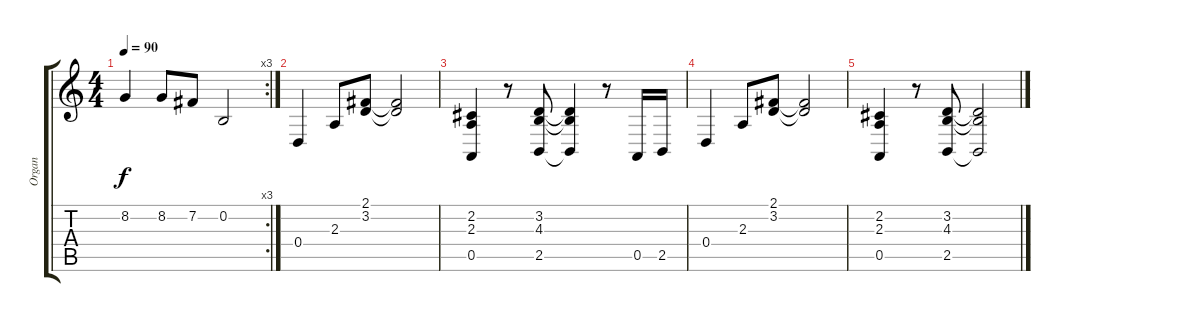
\track ("Organ" "Organ") {instrument drawbarorgan}
\staff {score tabs}
\tuning (E4 B3 G3 D3 A2 E2) {hide}
\rc 3
\ts (4 4)
\tempo 90
\clef g2
\ks c
8.2.4{dy f} 8.2.8 7.2.8 0.2.2 |
0.4.4 2.3.8 (2.1 3.2).8 (2.1{t} 3.2{t}).2 |
(2.2 2.3 0.5).4 r.8 (3.2 4.3 2.5).8 (3.2{t} 4.3{t} 2.5{t}).4 r.8 0.5.16 2.5.16 |
0.4.4 2.3.8 (2.1 3.2).8 (2.1{t} 3.2{t}).2 |
(2.2 2.3 0.5).4 r.8 (3.2 4.3 2.5).8 (3.2{t} 4.3{t} 2.5{t}).2
